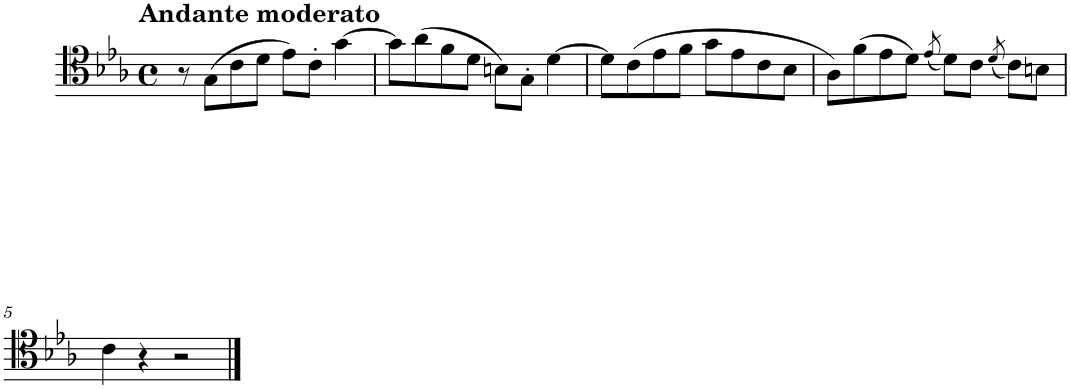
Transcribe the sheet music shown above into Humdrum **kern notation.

**kern
*part1
*staff1
*I"Piano
*I'Pno.
*clefC4
*k[b-e-a-]
*M4/4
*met(c)
=1
!LO:TX:a:B:t=Andante moderato
8r
(8G\L
8c\
8d\J
8e-\L)
8c'\J
[4g\
=2
8g\L]
(8a-\
8f\
8d\J
8Bn\L)
8G'\J
[4d\
=3
8d\L]
(8c\
8e-\
8f\J
8g\L
8e-\
8c\
8B-\J
=4
8A-\L)
(8f\
8e-\
8d\J)
(8qe-/
8d\L)
8c\J
(8qd/
8c\L)
8Bn\J
!!LO:LB:g=z
=5
4c\
4r
2r
==
*-
